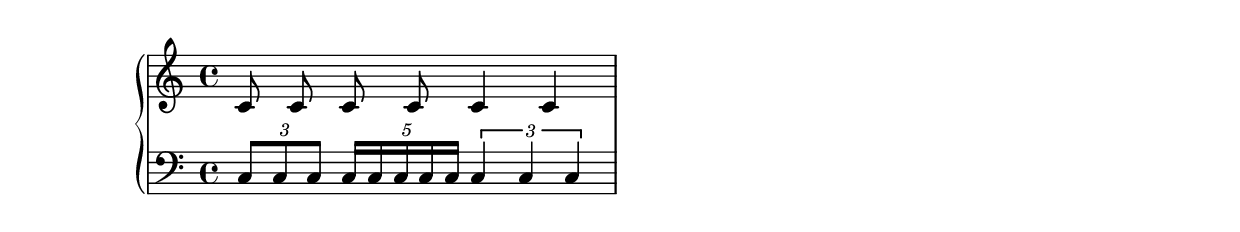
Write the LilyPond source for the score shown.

% lilypond --pspdfopt=TeX -dcrop fantaisie_impromptu.ly

\version "2.22.2"
\language "english"

\new GrandStaff <<
\new Staff \relative c' {
\clef treble

\autoBeamOff

c8
c8
c8
c8
c4
c4

}

\new Staff \relative c {
\clef bass


\tuplet 3/2 {c8 8 8}

\tuplet 5/4 {c16 16 16 16 16}

\tuplet 3/2 {c4 4 4}

}
>>